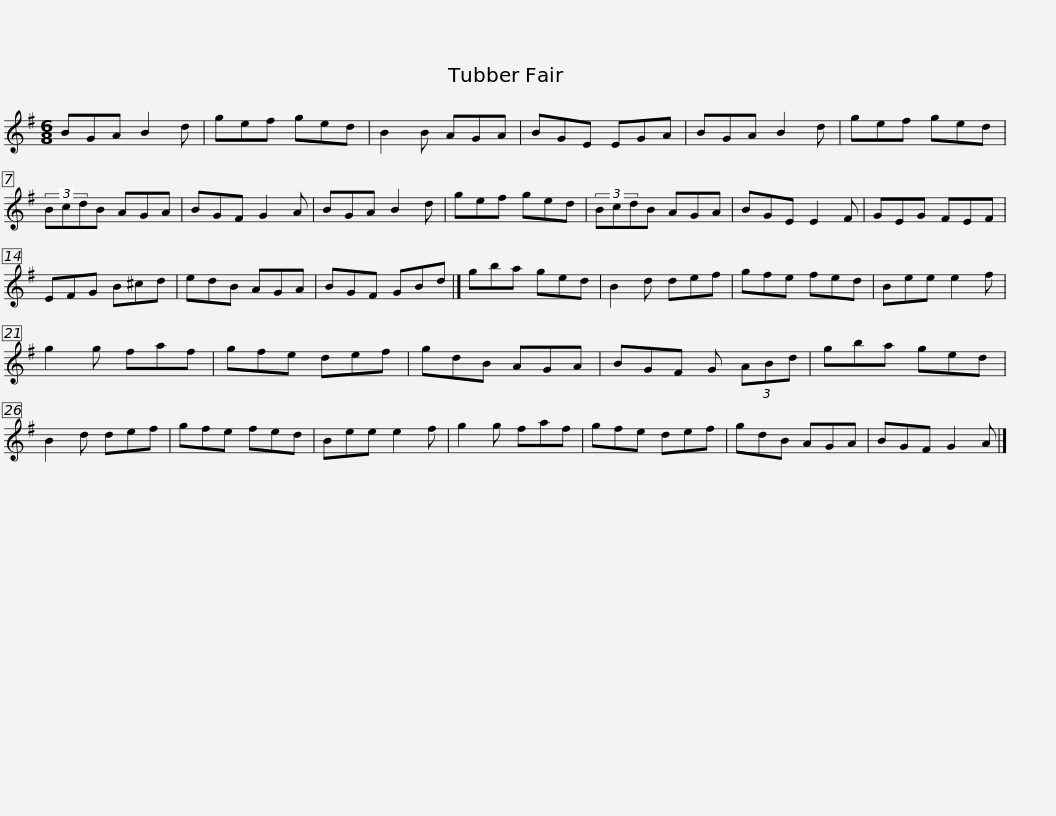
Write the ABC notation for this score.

X:1
L:1/8
M:6/8
I:linebreak $
K:G
V:1 treble
V:1
 BGA B2 d | gef ged | B2 B AGA | BGE EGA | BGA B2 d | %5
 gef ged | (3BcdB AGA | BGF G2 A |$ BGA B2 d | gef ged | %10
 (3BcdB AGA | BGE E2 F | GEG FEF | EFG B^cd | edB AGA |$ %15
 BGF GBd |] gba ged | B2 d def | gfe fed | Bee e2 f | %20
 g2 g faf | gfe def | gdB AGA |$ BGF G (3ABd | gba ged | %25
 B2 d def | gfe fed | Bee e2 f | g2 g faf | gfe def |$ %30
 gdB AGA | BGF G2 A |] %32
